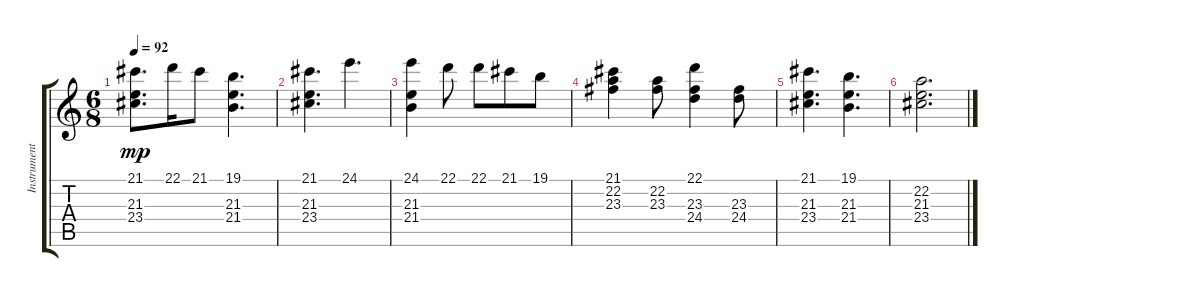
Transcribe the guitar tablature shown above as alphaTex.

\track ("Instrument 1" "Instrument") {instrument stringensemble2}
\staff {score tabs}
\tuning (E4 B3 G3 D3 A2 E2) {hide}
\ts (6 8)
\tempo 92
\clef g2
\ks c
(21.1 21.3 23.4).8{d dy mp} 22.1.16 21.1.8 (19.1 21.3 21.4).4{d} |
(21.1 21.3 23.4).4{d} 24.1.4{d} |
(24.1 21.3 21.4).4 22.1.8 22.1.8 21.1.8 19.1.8 |
(21.1 22.2 23.3).4 (22.2 23.3).8 (22.1 23.3 24.4).4 (23.3 24.4).8 |
(21.1 21.3 23.4).4{d} (19.1 21.3 21.4).4{d} |
(22.2 21.3 23.4).2{d}
